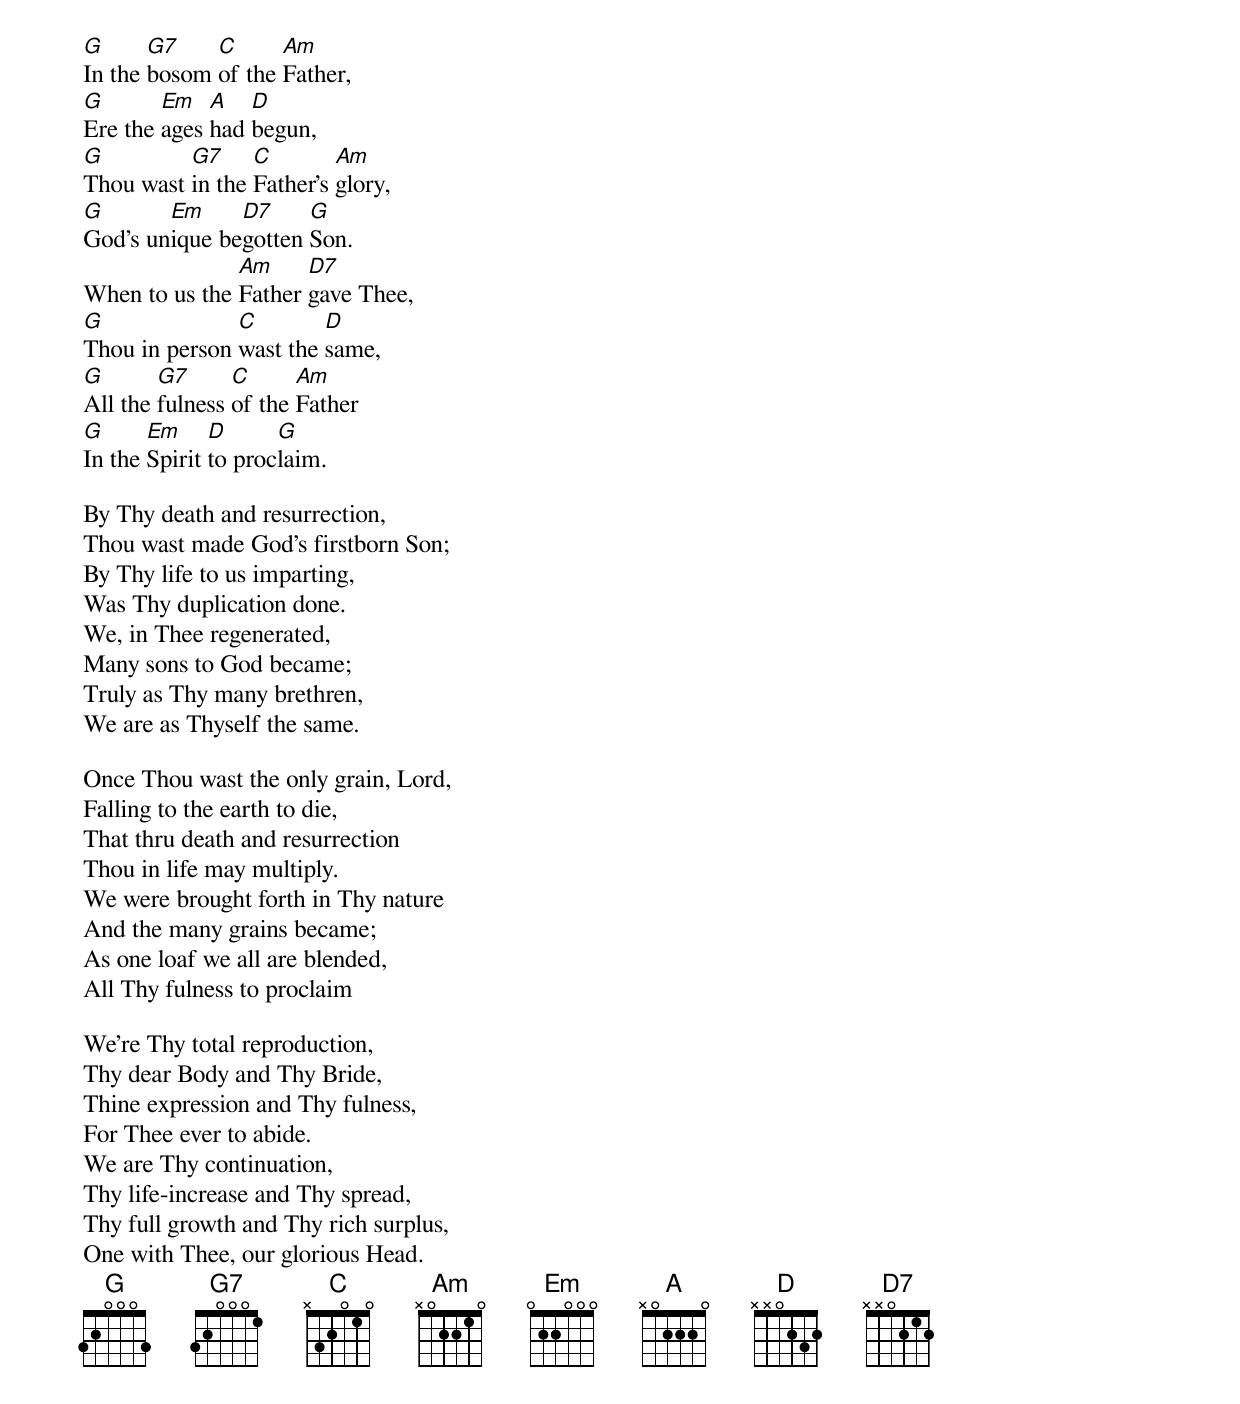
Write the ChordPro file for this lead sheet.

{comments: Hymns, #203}

[G]In the [G7]bosom [C]of the [Am]Father,
[G]Ere the [Em]ages [A]had [D]begun,
[G]Thou wast [G7]in the [C]Father’s [Am]glory,
[G]God’s un[Em]ique be[D7]gotten [G]Son.
When to us the [Am]Father [D7]gave Thee,
[G]Thou in person [C]wast the [D]same,
[G]All the [G7]fulness [C]of the [Am]Father
[G]In the [Em]Spirit [D]to proc[G]laim.

By Thy death and resurrection,
Thou wast made God’s firstborn Son;
By Thy life to us imparting,
Was Thy duplication done.
We, in Thee regenerated,
Many sons to God became;
Truly as Thy many brethren,
We are as Thyself the same.

Once Thou wast the only grain, Lord,
Falling to the earth to die,
That thru death and resurrection
Thou in life may multiply.
We were brought forth in Thy nature
And the many grains became;
As one loaf we all are blended,
All Thy fulness to proclaim

We’re Thy total reproduction,
Thy dear Body and Thy Bride,
Thine expression and Thy fulness,
For Thee ever to abide.
We are Thy continuation,
Thy life-increase and Thy spread,
Thy full growth and Thy rich surplus,
One with Thee, our glorious Head.
